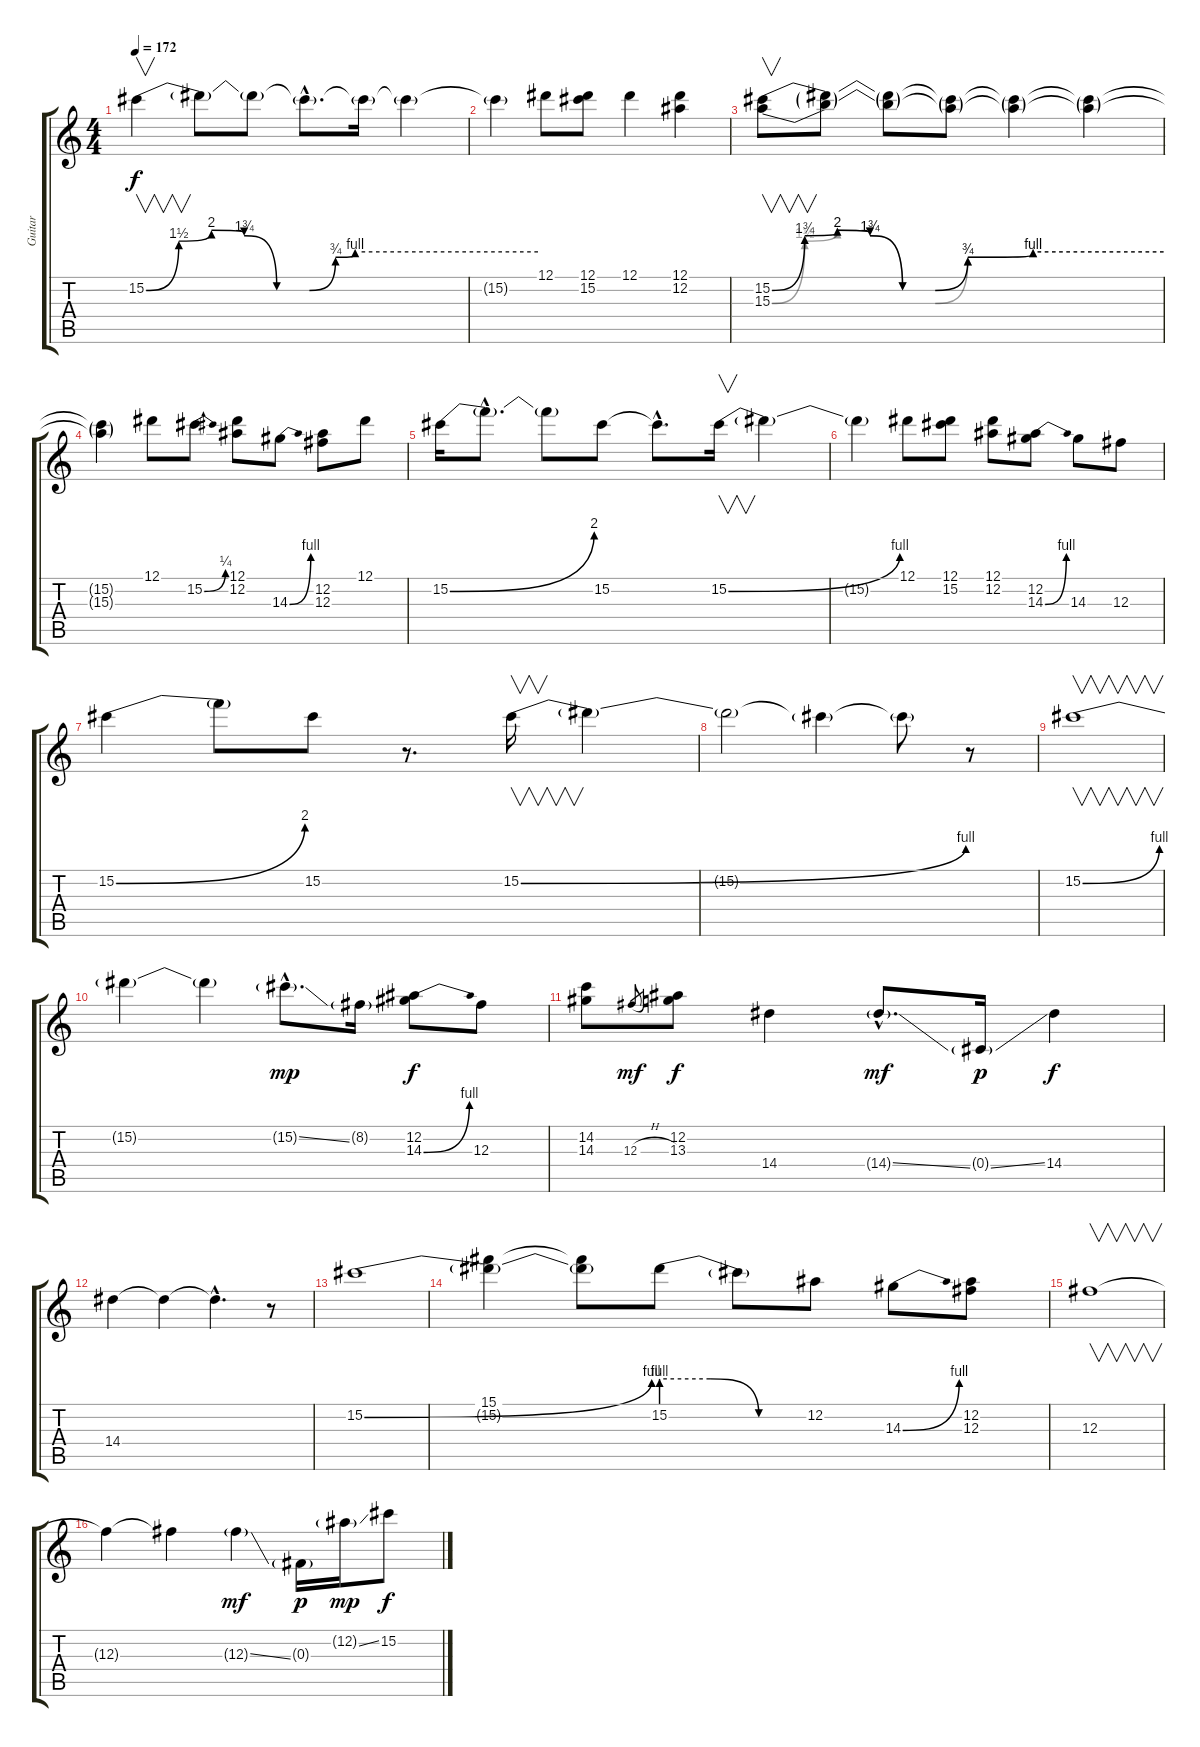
\track ("Guitar" "Guitar") {instrument overdrivenguitar}
\staff {score tabs}
\tuning (Eb4 Bb3 Gb3 Db3 Ab2 Eb2) {hide}
\ts (4 4)
\tempo 172
\clef g2
\ks c
15.2{be (custom 0 0 5 6 10 8 15 7 20 0 25 0 29 3 32 4 60 4)}.4{v dy f} 15.2{t}.8 15.2{t}.8 15.2{hac t}.8{d} 15.2{t}.16 15.2{t}.4 |
15.2{t}.4 12.1.8 (12.1 15.2).8 12.1.4 (12.1 12.2).4 |
(15.2{be (custom 0 0 5 7 10 8 15 7 20 0 25 0 30 3 40 4 60 4)} 15.3{be (custom 0 0 5 6 10 8 15 7 20 0 25 0 30 3 40 4 60 4)}).8{v} (15.2{t} 15.3{t}).8 (15.2{t} 15.3{t}).8 (15.2{t} 15.3{t}).8 (15.2{t} 15.3{t}).4 (15.2{t} 15.3{t}).4 |
(15.2{t} 15.3{t}).4 12.1.8 15.2{be (bend 0 0 60 1)}.8 (12.1 12.2).8 14.3{be (bend 0 0 60 4)}.8 (12.2 12.3).8 12.1.8 |
15.2{be (bend 0 0 60 8)}.16 15.2{hac t}.8{d} 15.2{t}.8 15.2.8 15.2{hac t}.8{d} 15.2{be (bend 0 0 60 4)}.16{v} 15.2{t}.4 |
15.2{t}.4 12.1.8 (12.1 15.2).8 (12.1 12.2).8 (12.2 14.3{be (bend 0 0 60 4)}).8 14.3.8 12.3.8 |
15.2{be (bend 0 0 60 8)}.4 15.2{t}.8 15.2.8 r.8{d} 15.2{be (bend 0 0 60 4)}.16{v} 15.2{t}.4 |
15.2{t}.2 15.2{t}.4 15.2{t}.8 r.8 |
15.2{be (bend 0 0 60 4)}.1{v} |
15.2{t}.4 15.2{t}.4 15.2{ss g hac}.8{d dy mp} 8.2{g}.16 (12.2 14.3{be (bend 0 0 60 4)}).8{dy f} 12.3.8 |
(14.2 14.3).8 12.3{h}.8{gr dy mf} (12.2 13.3).8{dy f} 14.4.4 14.4{ss g hac}.8{d dy mf} 0.4{ss g}.16{dy p} 14.4.4{dy f} |
14.4.4 14.4{t}.4 14.4{hac t}.4{d} r.8 |
15.2{be (bend 0 0 60 4)}.1 |
(15.1 15.2{t}).4 (15.1{t} 15.2{t}).8 15.2{be (custom 0 4 20 4 40 0 60 0)}.8 15.2{t}.8 12.2.8 14.3{be (bend 0 0 60 4)}.8 (12.2 12.3).8 |
12.3.1{v} |
12.3{t}.4 12.3{t}.4 12.3{ss g}.4{dy mf} 0.3{g}.16{dy p} 12.2{ss g}.16{dy mp} 15.2.8{dy f}
